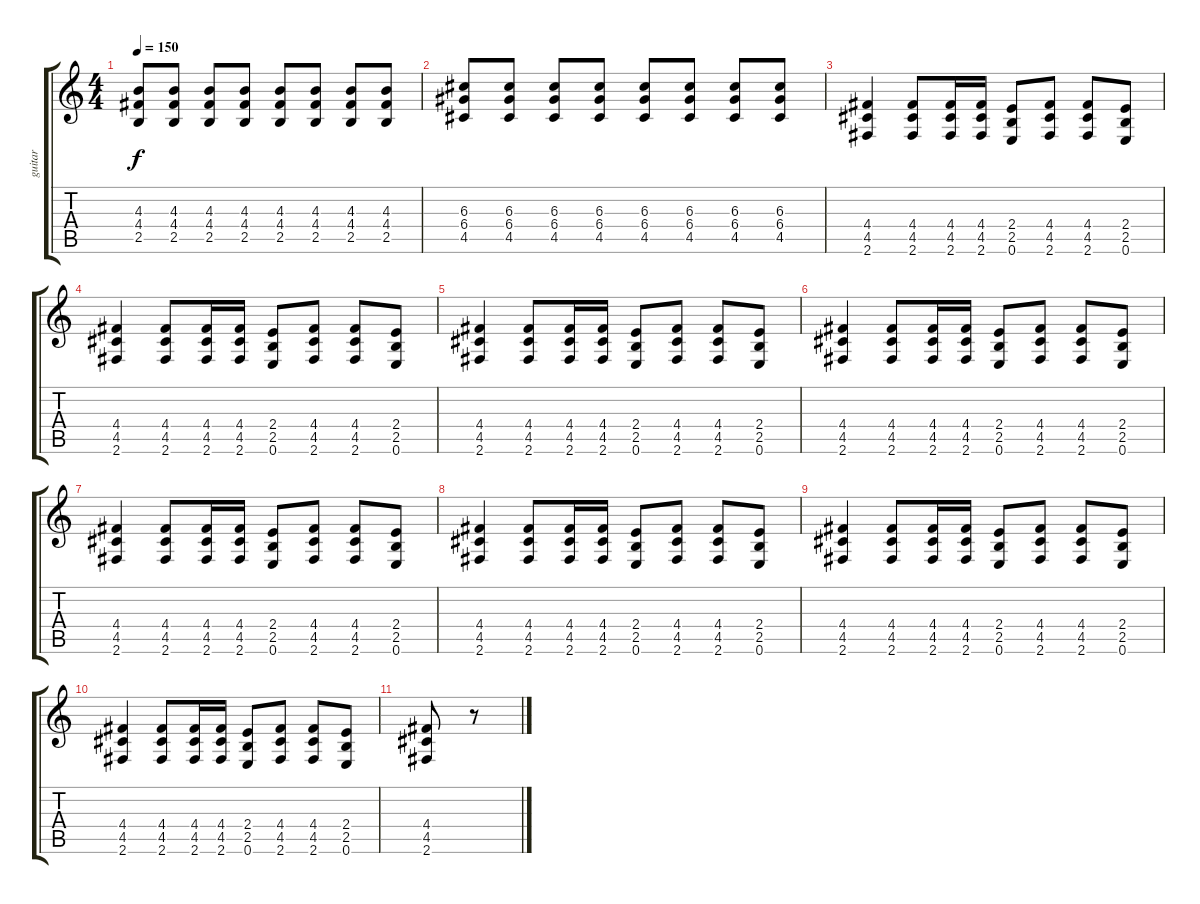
\track ("guitar" "guitar") {instrument distortionguitar}
\staff {score tabs}
\tuning (E4 B3 G3 D3 A2 E2) {hide}
\ts (4 4)
\tempo 150
\clef g2
\ks c
(4.3 4.4 2.5).8{dy f} (4.3 4.4 2.5).8 (4.3 4.4 2.5).8 (4.3 4.4 2.5).8 (4.3 4.4 2.5).8 (4.3 4.4 2.5).8 (4.3 4.4 2.5).8 (4.3 4.4 2.5).8 |
(6.3 6.4 4.5).8 (6.3 6.4 4.5).8 (6.3 6.4 4.5).8 (6.3 6.4 4.5).8 (6.3 6.4 4.5).8 (6.3 6.4 4.5).8 (6.3 6.4 4.5).8 (6.3 6.4 4.5).8 |
(4.4 4.5 2.6).4 (4.4 4.5 2.6).8 (4.4 4.5 2.6).16 (4.4 4.5 2.6).16 (2.4 2.5 0.6).8 (4.4 4.5 2.6).8 (4.4 4.5 2.6).8 (2.4 2.5 0.6).8 |
(4.4 4.5 2.6).4 (4.4 4.5 2.6).8 (4.4 4.5 2.6).16 (4.4 4.5 2.6).16 (2.4 2.5 0.6).8 (4.4 4.5 2.6).8 (4.4 4.5 2.6).8 (2.4 2.5 0.6).8 |
(4.4 4.5 2.6).4 (4.4 4.5 2.6).8 (4.4 4.5 2.6).16 (4.4 4.5 2.6).16 (2.4 2.5 0.6).8 (4.4 4.5 2.6).8 (4.4 4.5 2.6).8 (2.4 2.5 0.6).8 |
(4.4 4.5 2.6).4 (4.4 4.5 2.6).8 (4.4 4.5 2.6).16 (4.4 4.5 2.6).16 (2.4 2.5 0.6).8 (4.4 4.5 2.6).8 (4.4 4.5 2.6).8 (2.4 2.5 0.6).8 |
(4.4 4.5 2.6).4 (4.4 4.5 2.6).8 (4.4 4.5 2.6).16 (4.4 4.5 2.6).16 (2.4 2.5 0.6).8 (4.4 4.5 2.6).8 (4.4 4.5 2.6).8 (2.4 2.5 0.6).8 |
(4.4 4.5 2.6).4 (4.4 4.5 2.6).8 (4.4 4.5 2.6).16 (4.4 4.5 2.6).16 (2.4 2.5 0.6).8 (4.4 4.5 2.6).8 (4.4 4.5 2.6).8 (2.4 2.5 0.6).8 |
(4.4 4.5 2.6).4 (4.4 4.5 2.6).8 (4.4 4.5 2.6).16 (4.4 4.5 2.6).16 (2.4 2.5 0.6).8 (4.4 4.5 2.6).8 (4.4 4.5 2.6).8 (2.4 2.5 0.6).8 |
(4.4 4.5 2.6).4 (4.4 4.5 2.6).8 (4.4 4.5 2.6).16 (4.4 4.5 2.6).16 (2.4 2.5 0.6).8 (4.4 4.5 2.6).8 (4.4 4.5 2.6).8 (2.4 2.5 0.6).8 |
(4.4 4.5 2.6).8 r.8
